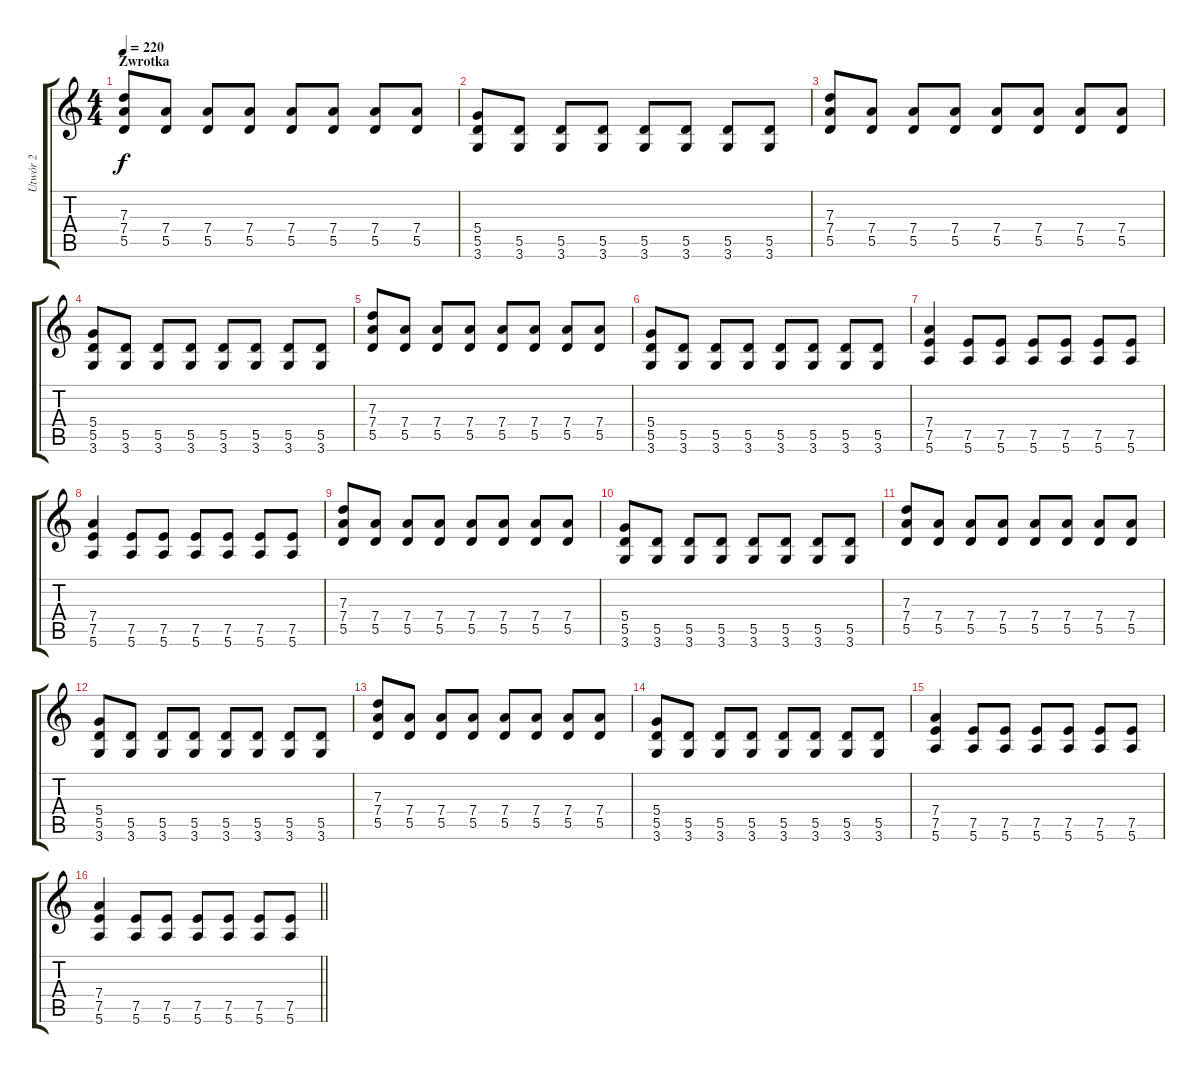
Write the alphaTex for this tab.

\track ("Utwór 2" "Utwór 2") {instrument distortionguitar}
\staff {score tabs}
\tuning (E4 B3 G3 D3 A2 E2) {hide}
\ts (4 4)
\section ("" "Zwrotka")
\tempo 220
\clef g2
\ks c
(7.3 7.4 5.5).8{dy f} (7.4 5.5).8 (7.4 5.5).8 (7.4 5.5).8 (7.4 5.5).8 (7.4 5.5).8 (7.4 5.5).8 (7.4 5.5).8 |
(5.4 5.5 3.6).8 (5.5 3.6).8 (5.5 3.6).8 (5.5 3.6).8 (5.5 3.6).8 (5.5 3.6).8 (5.5 3.6).8 (5.5 3.6).8 |
(7.3 7.4 5.5).8 (7.4 5.5).8 (7.4 5.5).8 (7.4 5.5).8 (7.4 5.5).8 (7.4 5.5).8 (7.4 5.5).8 (7.4 5.5).8 |
(5.4 5.5 3.6).8 (5.5 3.6).8 (5.5 3.6).8 (5.5 3.6).8 (5.5 3.6).8 (5.5 3.6).8 (5.5 3.6).8 (5.5 3.6).8 |
(7.3 7.4 5.5).8 (7.4 5.5).8 (7.4 5.5).8 (7.4 5.5).8 (7.4 5.5).8 (7.4 5.5).8 (7.4 5.5).8 (7.4 5.5).8 |
(5.4 5.5 3.6).8 (5.5 3.6).8 (5.5 3.6).8 (5.5 3.6).8 (5.5 3.6).8 (5.5 3.6).8 (5.5 3.6).8 (5.5 3.6).8 |
(7.4 7.5 5.6).4 (7.5 5.6).8 (7.5 5.6).8 (7.5 5.6).8 (7.5 5.6).8 (7.5 5.6).8 (7.5 5.6).8 |
(7.4 7.5 5.6).4 (7.5 5.6).8 (7.5 5.6).8 (7.5 5.6).8 (7.5 5.6).8 (7.5 5.6).8 (7.5 5.6).8 |
(7.3 7.4 5.5).8 (7.4 5.5).8 (7.4 5.5).8 (7.4 5.5).8 (7.4 5.5).8 (7.4 5.5).8 (7.4 5.5).8 (7.4 5.5).8 |
(5.4 5.5 3.6).8 (5.5 3.6).8 (5.5 3.6).8 (5.5 3.6).8 (5.5 3.6).8 (5.5 3.6).8 (5.5 3.6).8 (5.5 3.6).8 |
(7.3 7.4 5.5).8 (7.4 5.5).8 (7.4 5.5).8 (7.4 5.5).8 (7.4 5.5).8 (7.4 5.5).8 (7.4 5.5).8 (7.4 5.5).8 |
(5.4 5.5 3.6).8 (5.5 3.6).8 (5.5 3.6).8 (5.5 3.6).8 (5.5 3.6).8 (5.5 3.6).8 (5.5 3.6).8 (5.5 3.6).8 |
(7.3 7.4 5.5).8 (7.4 5.5).8 (7.4 5.5).8 (7.4 5.5).8 (7.4 5.5).8 (7.4 5.5).8 (7.4 5.5).8 (7.4 5.5).8 |
(5.4 5.5 3.6).8 (5.5 3.6).8 (5.5 3.6).8 (5.5 3.6).8 (5.5 3.6).8 (5.5 3.6).8 (5.5 3.6).8 (5.5 3.6).8 |
(7.4 7.5 5.6).4 (7.5 5.6).8 (7.5 5.6).8 (7.5 5.6).8 (7.5 5.6).8 (7.5 5.6).8 (7.5 5.6).8 |
\barLineRight lightlight
(7.4 7.5 5.6).4 (7.5 5.6).8 (7.5 5.6).8 (7.5 5.6).8 (7.5 5.6).8 (7.5 5.6).8 (7.5 5.6).8
